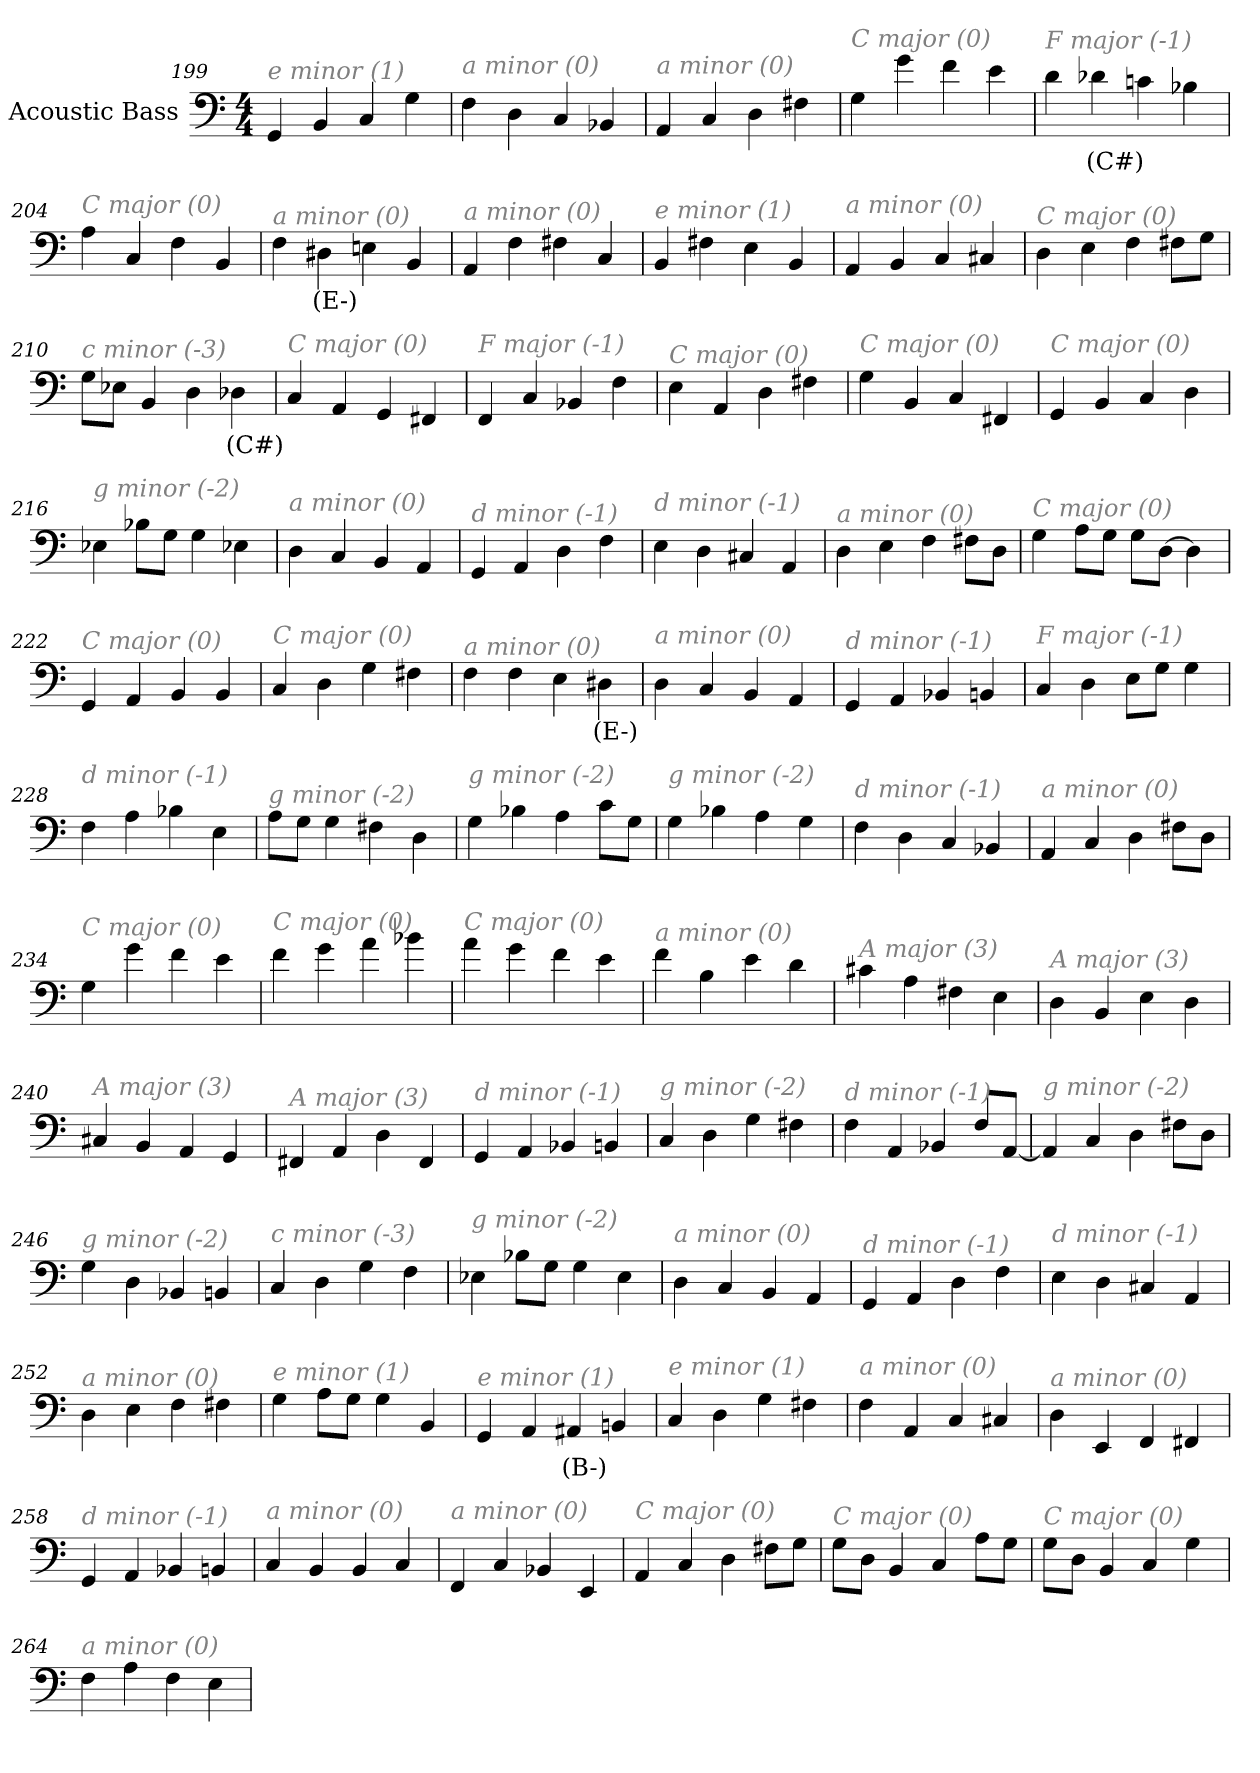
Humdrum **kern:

**kern	**text
*part1	*part1
*staff1	*staff1
*I"Acoustic Bass	*
*clefF4	*
*ITrd7c12	*
*k[]	*
*C:	*
*M4/4	*
=199	=199
!LO:TX:i:color=#808080:t=e minor (1)	!
4GGG	.
4BBB	.
4CC	.
4GG	.
=200	=200
!LO:TX:i:color=#808080:t=a minor (0)	!
4FF	.
4DD	.
4CC	.
4BBB-X	.
=201	=201
!LO:TX:i:color=#808080:t=a minor (0)	!
4AAA	.
4CC	.
4DD	.
4FF#X	.
=202	=202
!LO:TX:i:color=#808080:t=C major (0)	!
4GG	.
4G	.
4F	.
4E	.
=203	=203
!LO:TX:i:color=#808080:t=F major (-1)	!
4D	.
4D-Xi	(C#)
4Cn	.
4BB-X	.
=204	=204
!LO:TX:i:color=#808080:t=C major (0)	!
4AA	.
4CC	.
4FF	.
4BBB	.
=205	=205
!LO:TX:i:color=#808080:t=a minor (0)	!
4FF	.
4DD#Xi	(E-)
4EEn	.
4BBB	.
=206	=206
!LO:TX:i:color=#808080:t=a minor (0)	!
4AAA	.
4FF	.
4FF#X	.
4CC	.
=207	=207
!LO:TX:i:color=#808080:t=e minor (1)	!
4BBB	.
4FF#X	.
4EE	.
4BBB	.
=208	=208
!LO:TX:i:color=#808080:t=a minor (0)	!
4AAA	.
4BBB	.
4CC	.
4CC#X	.
=209	=209
!LO:TX:i:color=#808080:t=C major (0)	!
4DD	.
4EE	.
4FF	.
8FF#XL	.
8GGJ	.
=210	=210
!LO:TX:i:color=#808080:t=c minor (-3)	!
8GGL	.
8EE-XJ	.
4BBB	.
4DD	.
4DD-Xi	(C#)
=211	=211
!LO:TX:i:color=#808080:t=C major (0)	!
4CC	.
4AAA	.
4GGG	.
4FFF#X	.
=212	=212
!LO:TX:i:color=#808080:t=F major (-1)	!
4FFF	.
4CC	.
4BBB-X	.
4FF	.
=213	=213
!LO:TX:i:color=#808080:t=C major (0)	!
4EE	.
4AAA	.
4DD	.
4FF#X	.
=214	=214
!LO:TX:i:color=#808080:t=C major (0)	!
4GG	.
4BBB	.
4CC	.
4FFF#X	.
=215	=215
!LO:TX:i:color=#808080:t=C major (0)	!
4GGG	.
4BBB	.
4CC	.
4DD	.
=216	=216
!LO:TX:i:color=#808080:t=g minor (-2)	!
4EE-X	.
8BB-XL	.
8GGJ	.
4GG	.
4EE-X	.
=217	=217
!LO:TX:i:color=#808080:t=a minor (0)	!
4DD	.
4CC	.
4BBB	.
4AAA	.
=218	=218
!LO:TX:i:color=#808080:t=d minor (-1)	!
4GGG	.
4AAA	.
4DD	.
4FF	.
=219	=219
!LO:TX:i:color=#808080:t=d minor (-1)	!
4EE	.
4DD	.
4CC#X	.
4AAA	.
=220	=220
!LO:TX:i:color=#808080:t=a minor (0)	!
4DD	.
4EE	.
4FF	.
8FF#XL	.
8DDJ	.
=221	=221
!LO:TX:i:color=#808080:t=C major (0)	!
4GG	.
8AAL	.
8GGJ	.
8GGL	.
[8DDJ	.
4DD]	.
=222	=222
!LO:TX:i:color=#808080:t=C major (0)	!
4GGG	.
4AAA	.
4BBB	.
4BBB	.
=223	=223
!LO:TX:i:color=#808080:t=C major (0)	!
4CC	.
4DD	.
4GG	.
4FF#X	.
=224	=224
!LO:TX:i:color=#808080:t=a minor (0)	!
4FF	.
4FF	.
4EE	.
4DD#Xi	(E-)
=225	=225
!LO:TX:i:color=#808080:t=a minor (0)	!
4DD	.
4CC	.
4BBB	.
4AAA	.
=226	=226
!LO:TX:i:color=#808080:t=d minor (-1)	!
4GGG	.
4AAA	.
4BBB-X	.
4BBBn	.
=227	=227
!LO:TX:i:color=#808080:t=F major (-1)	!
4CC	.
4DD	.
8EEL	.
8GGJ	.
4GG	.
=228	=228
!LO:TX:i:color=#808080:t=d minor (-1)	!
4FF	.
4AA	.
4BB-X	.
4EE	.
=229	=229
!LO:TX:i:color=#808080:t=g minor (-2)	!
8AAL	.
8GGJ	.
4GG	.
4FF#X	.
4DD	.
=230	=230
!LO:TX:i:color=#808080:t=g minor (-2)	!
4GG	.
4BB-X	.
4AA	.
8CL	.
8GGJ	.
=231	=231
!LO:TX:i:color=#808080:t=g minor (-2)	!
4GG	.
4BB-X	.
4AA	.
4GG	.
=232	=232
!LO:TX:i:color=#808080:t=d minor (-1)	!
4FF	.
4DD	.
4CC	.
4BBB-X	.
=233	=233
!LO:TX:i:color=#808080:t=a minor (0)	!
4AAA	.
4CC	.
4DD	.
8FF#XL	.
8DDJ	.
=234	=234
!LO:TX:i:color=#808080:t=C major (0)	!
4GG	.
4G	.
4F	.
4E	.
=235	=235
!LO:TX:i:color=#808080:t=C major (0)	!
4F	.
4G	.
4A	.
4B-X	.
=236	=236
!LO:TX:i:color=#808080:t=C major (0)	!
4A	.
4G	.
4F	.
4E	.
=237	=237
!LO:TX:i:color=#808080:t=a minor (0)	!
4F	.
4BB	.
4E	.
4D	.
=238	=238
!LO:TX:i:color=#808080:t=A major (3)	!
4C#X	.
4AA	.
4FF#X	.
4EE	.
=239	=239
!LO:TX:i:color=#808080:t=A major (3)	!
4DD	.
4BBB	.
4EE	.
4DD	.
=240	=240
!LO:TX:i:color=#808080:t=A major (3)	!
4CC#X	.
4BBB	.
4AAA	.
4GGG	.
=241	=241
!LO:TX:i:color=#808080:t=A major (3)	!
4FFF#X	.
4AAA	.
4DD	.
4FFF#	.
=242	=242
!LO:TX:i:color=#808080:t=d minor (-1)	!
4GGG	.
4AAA	.
4BBB-X	.
4BBBn	.
=243	=243
!LO:TX:i:color=#808080:t=g minor (-2)	!
4CC	.
4DD	.
4GG	.
4FF#X	.
=244	=244
!LO:TX:i:color=#808080:t=d minor (-1)	!
4FF	.
4AAA	.
4BBB-X	.
8FFL	.
[8AAAJ	.
=245	=245
!LO:TX:i:color=#808080:t=g minor (-2)	!
4AAA]	.
4CC	.
4DD	.
8FF#XL	.
8DDJ	.
=246	=246
!LO:TX:i:color=#808080:t=g minor (-2)	!
4GG	.
4DD	.
4BBB-X	.
4BBBn	.
=247	=247
!LO:TX:i:color=#808080:t=c minor (-3)	!
4CC	.
4DD	.
4GG	.
4FF	.
=248	=248
!LO:TX:i:color=#808080:t=g minor (-2)	!
4EE-X	.
8BB-XL	.
8GGJ	.
4GG	.
4EE-	.
=249	=249
!LO:TX:i:color=#808080:t=a minor (0)	!
4DD	.
4CC	.
4BBB	.
4AAA	.
=250	=250
!LO:TX:i:color=#808080:t=d minor (-1)	!
4GGG	.
4AAA	.
4DD	.
4FF	.
=251	=251
!LO:TX:i:color=#808080:t=d minor (-1)	!
4EE	.
4DD	.
4CC#X	.
4AAA	.
=252	=252
!LO:TX:i:color=#808080:t=a minor (0)	!
4DD	.
4EE	.
4FF	.
4FF#X	.
=253	=253
!LO:TX:i:color=#808080:t=e minor (1)	!
4GG	.
8AAL	.
8GGJ	.
4GG	.
4BBB	.
=254	=254
!LO:TX:i:color=#808080:t=e minor (1)	!
4GGG	.
4AAA	.
4AAA#Xi	(B-)
4BBBn	.
=255	=255
!LO:TX:i:color=#808080:t=e minor (1)	!
4CC	.
4DD	.
4GG	.
4FF#X	.
=256	=256
!LO:TX:i:color=#808080:t=a minor (0)	!
4FF	.
4AAA	.
4CC	.
4CC#X	.
=257	=257
!LO:TX:i:color=#808080:t=a minor (0)	!
4DD	.
4EEE	.
4FFF	.
4FFF#X	.
=258	=258
!LO:TX:i:color=#808080:t=d minor (-1)	!
4GGG	.
4AAA	.
4BBB-X	.
4BBBn	.
=259	=259
!LO:TX:i:color=#808080:t=a minor (0)	!
4CC	.
4BBB	.
4BBB	.
4CC	.
=260	=260
!LO:TX:i:color=#808080:t=a minor (0)	!
4FFF	.
4CC	.
4BBB-X	.
4EEE	.
=261	=261
!LO:TX:i:color=#808080:t=C major (0)	!
4AAA	.
4CC	.
4DD	.
8FF#XL	.
8GGJ	.
=262	=262
!LO:TX:i:color=#808080:t=C major (0)	!
8GGL	.
8DDJ	.
4BBB	.
4CC	.
8AAL	.
8GGJ	.
=263	=263
!LO:TX:i:color=#808080:t=C major (0)	!
8GGL	.
8DDJ	.
4BBB	.
4CC	.
4GG	.
=264	=264
!LO:TX:i:color=#808080:t=a minor (0)	!
4FF	.
4AA	.
4FF	.
4EE	.
=	=
*-	*-
